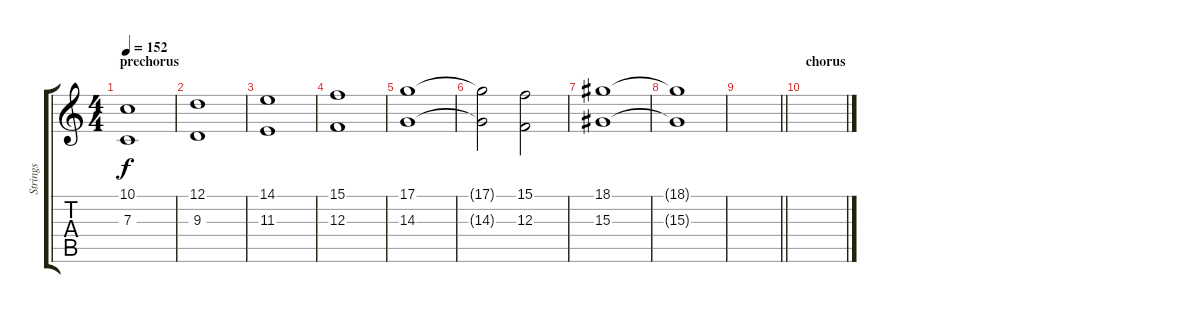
\track ("Strings" "Strings") {instrument synthstrings1}
\staff {score tabs}
\tuning (D4 A3 F3 C3 G2 C2) {hide}
\ts (4 4)
\section ("" "prechorus")
\tempo 152
\clef g2
\ks c
(10.1 7.3).1{dy f} |
(12.1 9.3).1 |
(14.1 11.3).1 |
(15.1 12.3).1 |
(17.1 14.3).1 |
(17.1{t} 14.3{t}).2 (15.1 12.3).2 |
(18.1 15.3).1 |
(18.1{t} 15.3{t}).1 |
\barLineRight lightlight
|
\section ("" "chorus")
